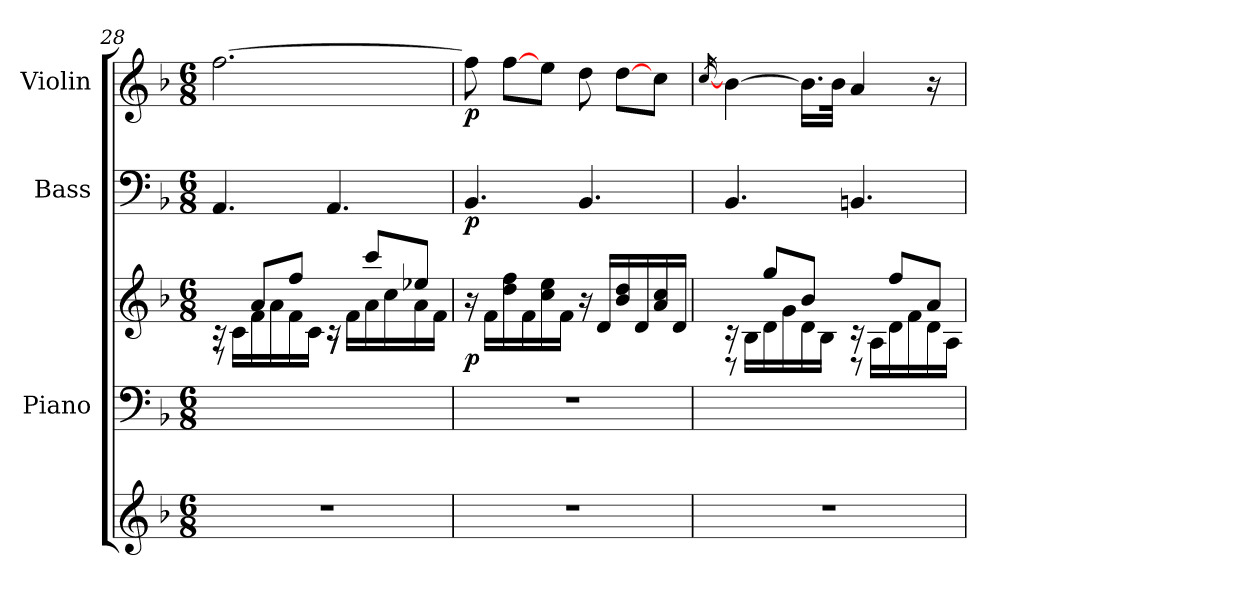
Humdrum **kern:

**kern	**kern	**kern	**dynam	**kern	**dynam	**kern	**dynam
*part4	*part3	*part3	*part3	*part2	*part2	*part1	*part1
*staff5	*staff4	*staff3	*staff3/4	*staff2	*staff2	*staff1	*staff1
*	*I"Piano	*	*	*I"Bass	*	*I"Violin	*
*	*I'Pno.	*	*	*I'Bs.	*	*I'Vln.	*
*clefG2	*clefF4	*clefG2	*	*clefF4	*	*clefG2	*
*	*	*	*	*ITrd7c12	*	*	*
*k[b-]	*k[b-]	*k[b-]	*	*k[b-]	*	*k[b-]	*
*F:	*F:	*F:	*	*F:	*	*F:	*
*M6/8	*M6/8	*M6/8	*	*M6/8	*	*M6/8	*
=28	=28	=28	=28	=28	=28	=28	=28
*	*	*^	*	*	*	*	*
2.r	2.ryy	16rc	8r	.	4.AAA/	.	[2.ff\	.
.	.	16c\LL	.	.	.	.	.	.
.	.	16f\	8a/L	.	.	.	.	.
.	.	16a\	.	.	.	.	.	.
.	.	16f\	8ff/J	.	.	.	.	.
.	.	16c\JJ	.	.	.	.	.	.
.	.	16rc	8r	.	4.AAA/	.	.	.
.	.	16f\LL	.	.	.	.	.	.
.	.	16a\	8ccc/L	.	.	.	.	.
.	.	16cc\	.	.	.	.	.	.
.	.	16a\	8ee-X/J	.	.	.	.	.
.	.	16f\JJ	.	.	.	.	.	.
*	*	*v	*v	*	*	*	*	*
=29	=29	=29	=29	=29	=29	=29	=29
!	!	!	!LO:DY:b	!	!LO:DY:b	!	!LO:DY:b
2.r	2.r	16r	p	4.BBB-/	p	8ff\]	p
.	.	16f\LL	.	.	.	.	.
.	.	16dd\ 16ff\	.	.	.	[8ff\L	.
.	.	16f\	.	.	.	.	.
.	.	16cc\ 16ee\	.	.	.	8ee\J	.
.	.	16f\JJ	.	.	.	.	.
.	.	16r	.	4.BBB-/	.	8dd\	.
.	.	16d/LL	.	.	.	.	.
.	.	16b-/ 16dd/	.	.	.	[8dd\L	.
.	.	16d/	.	.	.	.	.
.	.	16a/ 16cc/	.	.	.	8cc\J	.
.	.	16d/JJ	.	.	.	.	.
=30	=30	=30	=30	=30	=30	=30	=30
.	.	.	.	.	.	[<16qcc/	.
*	*	*^	*	*	*	*	*
2.r	2.ryy	16rc	8r	.	4.BBB-/	.	[4b-\	.
.	.	16B-\LL	.	.	.	.	.	.
.	.	16d\	8gg/L	.	.	.	.	.
.	.	16g\	.	.	.	.	.	.
.	.	16d\	8b-/J	.	.	.	16.b-\LL]	.
.	.	16B-\JJ	.	.	.	.	.	.
.	.	.	.	.	.	.	32b-\JJk	.
.	.	16rc	8r	.	4.BBBn/	.	4a/	.
.	.	16A\LL	.	.	.	.	.	.
.	.	16d\	8ff/L	.	.	.	.	.
.	.	16f\	.	.	.	.	.	.
.	.	16d\	8a/J	.	.	.	16r	.
.	.	16A\JJ	.	.	.	.	16ryy	.
*	*	*v	*v	*	*	*	*	*
=	=	=	=	=	=	=	=
*-	*-	*-	*-	*-	*-	*-	*-
